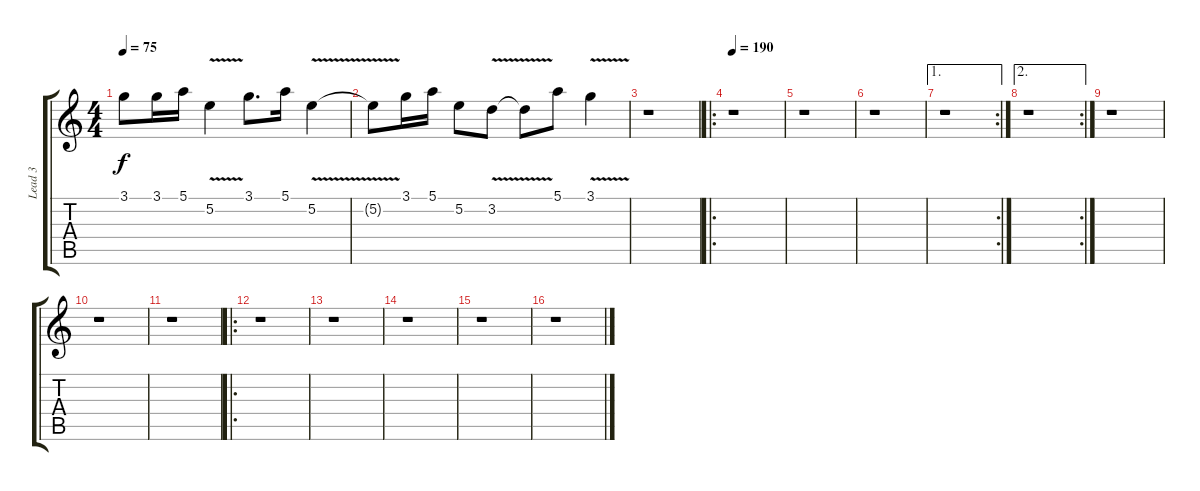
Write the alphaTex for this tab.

\track ("Lead 3" "Lead 3") {instrument distortionguitar}
\staff {score tabs}
\tuning (E4 B3 G3 D3 A2 E2) {hide}
\ts (4 4)
\tempo 75
\clef g2
\ks c
3.1{t}.8{dy f} 3.1.16 5.1.16 5.2{v}.4 3.1.8{d} 5.1.16 5.2{v}.4 |
5.2{t}.8 3.1.16 5.1.16 5.2.8 3.2{v}.8 3.2{t}.8 5.1.8 3.1{v}.4 |
r.1 |
\ro
\tempo 190
r.1 |
r.1 |
r.1 |
\ae 1
\rc 2
r.1 |
\ae 2
\rc 2
r.1 |
r.1 |
r.1 |
r.1 |
\ro
r.1 |
r.1 |
r.1 |
r.1 |
r.1
